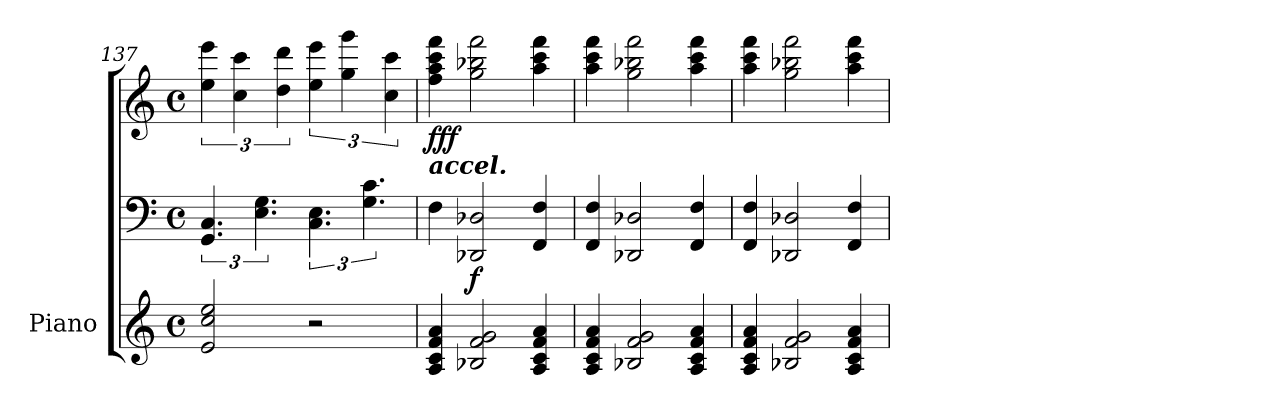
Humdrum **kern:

**kern	**kern	**kern	**dynam
*part1	*part1	*part1	*part1
*staff3	*staff2	*staff1	*staff1/2/3
*I"Piano	*	*	*
*I'Pno.	*	*	*
*clefG2	*clefF4	*clefG2	*
*k[]	*k[]	*k[]	*
*M4/4	*M4/4	*M4/4	*
*met(c)	*met(c)	*met(c)	*
=137	=137	=137	=137
2e/ 2cc/ 2ee/	6.GG/ 6.C/	6ee\ 6eee\	.
.	.	6cc\ 6ccc\	.
.	6.E\ 6.G\	.	.
.	.	6dd\ 6ddd\	.
2r	6.C\ 6.E\	6ee\ 6eee\	.
.	.	6gg\ 6ggg\	.
.	6.G\ 6.c\	.	.
.	.	6cc\ 6ccc\	.
=138	=138	=138	=138
*	*	*MM225	*
!	!	!LO:TX:b:Bi:t=accel.	!
!	!	!	!LO:DY:b
4A/ 4c/ 4f/ 4a/	4F\	4ff\ 4aa\ 4ccc\ 4fff\	fff
!	!	!	!LO:DY:b=2
2B-X/ 2f/ 2g/	2DD-X/ 2D-X/	2gg\ 2bb-X\ 2fff\	f
*	*	*MM228	*
4A/ 4c/ 4f/ 4a/	4FF/ 4F/	4aa\ 4ccc\ 4fff\	.
=139	=139	=139	=139
4A/ 4c/ 4f/ 4a/	4FF/ 4F/	4aa\ 4ccc\ 4fff\	.
*	*	*MM231	*
2B-X/ 2f/ 2g/	2DD-X/ 2D-X/	2gg\ 2bb-X\ 2fff\	.
*	*	*MM236	*
4A/ 4c/ 4f/ 4a/	4FF/ 4F/	4aa\ 4ccc\ 4fff\	.
=140	=140	=140	=140
4A/ 4c/ 4f/ 4a/	4FF/ 4F/	4aa\ 4ccc\ 4fff\	.
*	*	*MM242	*
2B-X/ 2f/ 2g/	2DD-X/ 2D-X/	2gg\ 2bb-X\ 2fff\	.
*	*	*MM245	*
4A/ 4c/ 4f/ 4a/	4FF/ 4F/	4aa\ 4ccc\ 4fff\	.
=	=	=	=
*-	*-	*-	*-
